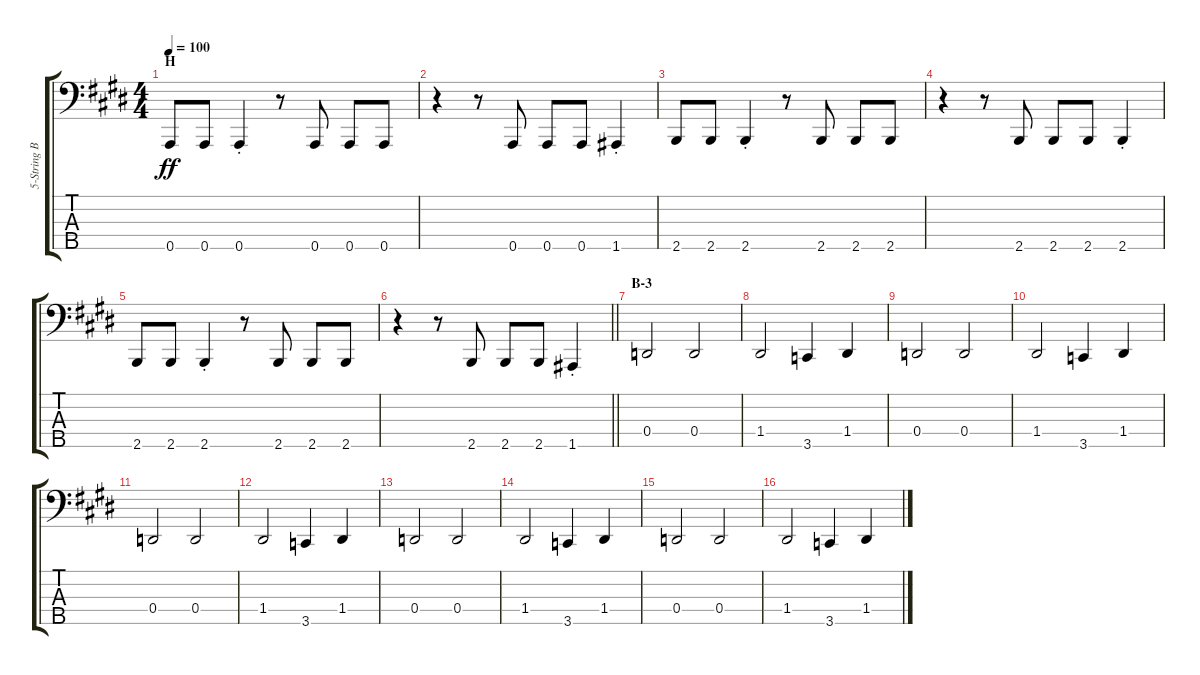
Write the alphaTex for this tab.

\track ("5-String Bass" "5-String B") {instrument electricbassfinger}
\staff {score tabs}
\tuning (F2 C2 G1 D1 A0) {hide}
\ts (4 4)
\section ("" "H")
\tempo 100
\clef f4
\ks e
0.5.8{dy ff} 0.5.8 0.5{st}.4 r.8 0.5.8 0.5.8 0.5.8 |
r.4 r.8 0.5.8 0.5.8 0.5.8 1.5{st}.4 |
2.5.8 2.5.8 2.5{st}.4 r.8 2.5.8 2.5.8 2.5.8 |
r.4 r.8 2.5.8 2.5.8 2.5.8 2.5{st}.4 |
2.5.8 2.5.8 2.5{st}.4 r.8 2.5.8 2.5.8 2.5.8 |
\barLineRight lightlight
r.4 r.8 2.5.8 2.5.8 2.5.8 1.5{st}.4 |
\section ("" "B-3")
0.4.2 0.4.2 |
1.4.2 3.5.4 1.4.4 |
0.4.2 0.4.2 |
1.4.2 3.5.4 1.4.4 |
0.4.2 0.4.2 |
1.4.2 3.5.4 1.4.4 |
0.4.2 0.4.2 |
1.4.2 3.5.4 1.4.4 |
0.4.2 0.4.2 |
1.4.2 3.5.4 1.4.4
